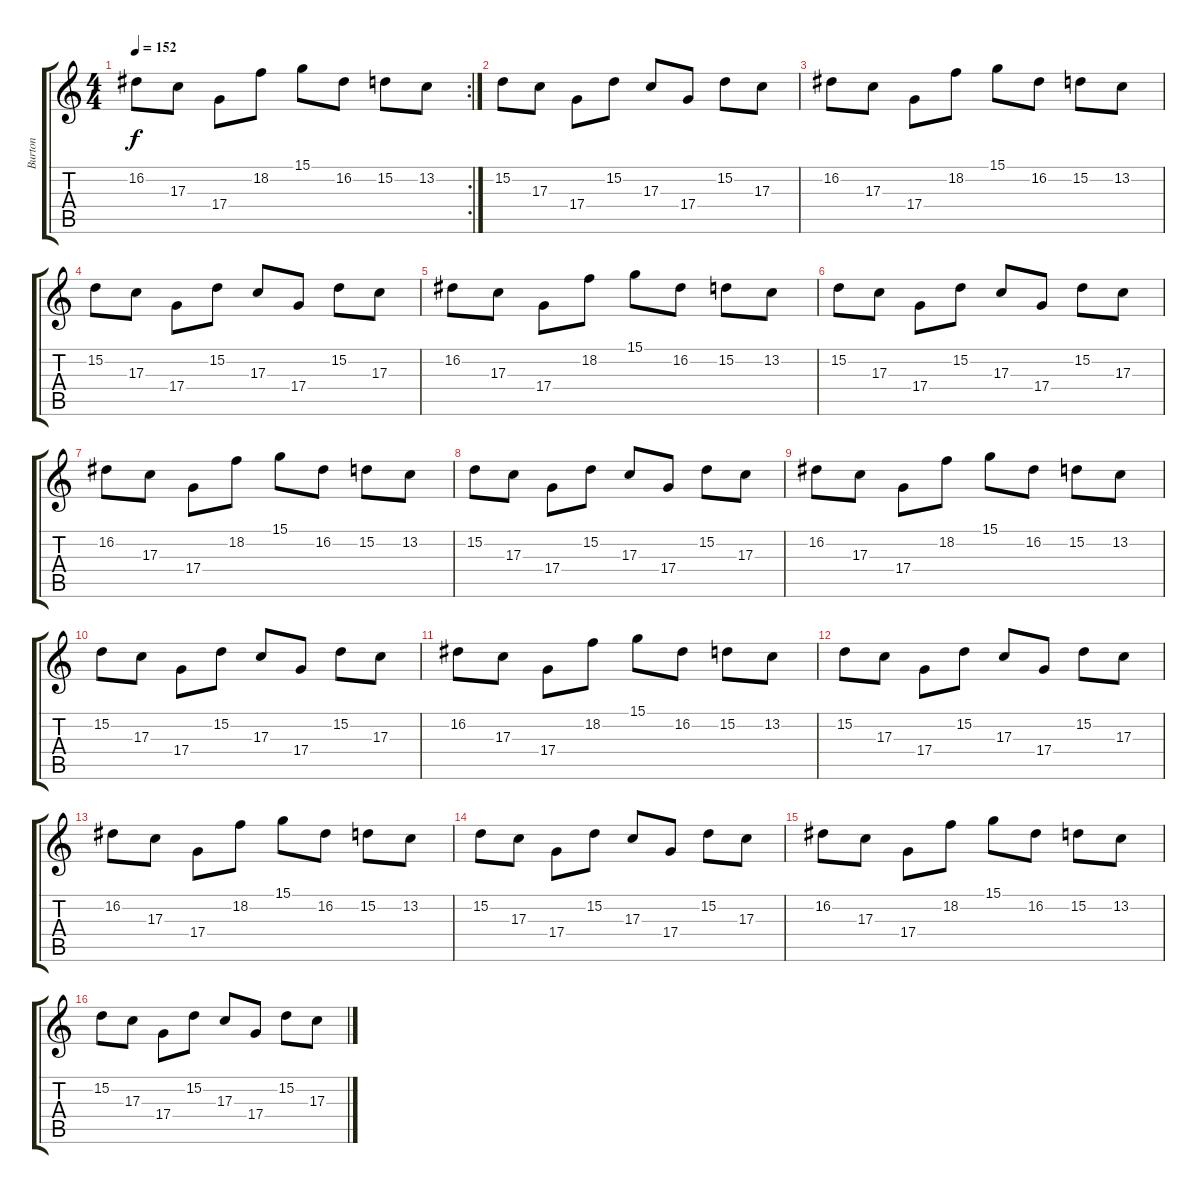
\track ("Burton" "Burton") {instrument fx5brightness}
\staff {score tabs}
\tuning (E4 B3 G3 D3 A2 E2) {hide}
\rc 2
\ts (4 4)
\tempo 152
\clef g2
\ks c
16.2.8{dy f} 17.3.8 17.4.8 18.2.8 15.1.8 16.2.8 15.2.8 13.2.8 |
15.2.8 17.3.8 17.4.8 15.2.8 17.3.8 17.4.8 15.2.8 17.3.8 |
16.2.8 17.3.8 17.4.8 18.2.8 15.1.8 16.2.8 15.2.8 13.2.8 |
15.2.8 17.3.8 17.4.8 15.2.8 17.3.8 17.4.8 15.2.8 17.3.8 |
16.2.8 17.3.8 17.4.8 18.2.8 15.1.8 16.2.8 15.2.8 13.2.8 |
15.2.8 17.3.8 17.4.8 15.2.8 17.3.8 17.4.8 15.2.8 17.3.8 |
16.2.8 17.3.8 17.4.8 18.2.8 15.1.8 16.2.8 15.2.8 13.2.8 |
15.2.8 17.3.8 17.4.8 15.2.8 17.3.8 17.4.8 15.2.8 17.3.8 |
16.2.8 17.3.8 17.4.8 18.2.8 15.1.8 16.2.8 15.2.8 13.2.8 |
15.2.8 17.3.8 17.4.8 15.2.8 17.3.8 17.4.8 15.2.8 17.3.8 |
16.2.8 17.3.8 17.4.8 18.2.8 15.1.8 16.2.8 15.2.8 13.2.8 |
15.2.8 17.3.8 17.4.8 15.2.8 17.3.8 17.4.8 15.2.8 17.3.8 |
16.2.8 17.3.8 17.4.8 18.2.8 15.1.8 16.2.8 15.2.8 13.2.8 |
15.2.8 17.3.8 17.4.8 15.2.8 17.3.8 17.4.8 15.2.8 17.3.8 |
16.2.8 17.3.8 17.4.8 18.2.8 15.1.8 16.2.8 15.2.8 13.2.8 |
15.2.8 17.3.8 17.4.8 15.2.8 17.3.8 17.4.8 15.2.8 17.3.8
